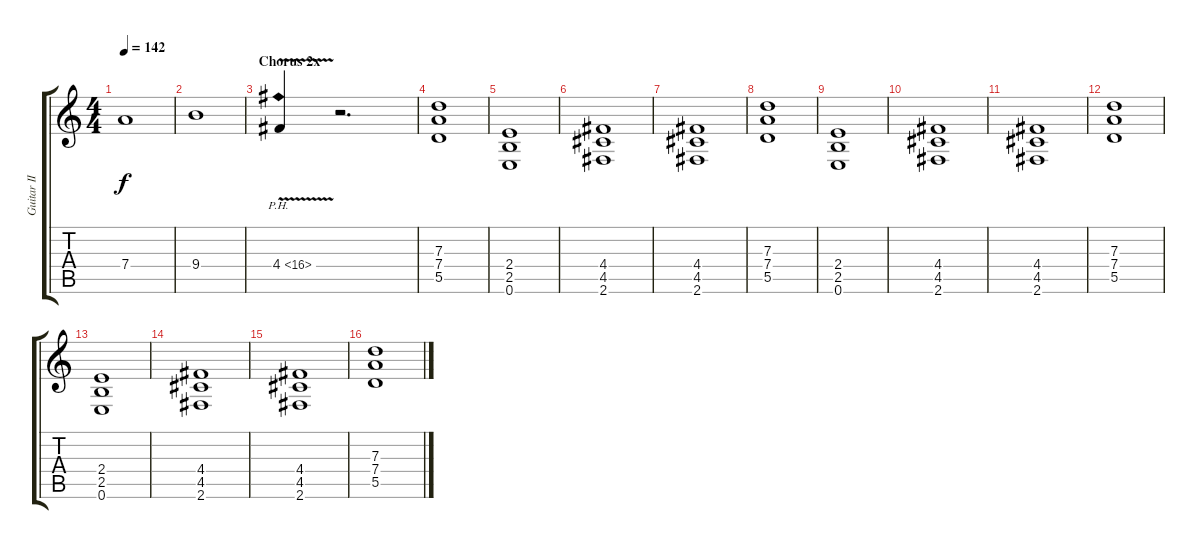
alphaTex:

\track ("Guitar II" "Guitar II") {instrument distortionguitar}
\staff {score tabs}
\tuning (E4 B3 G3 D3 A2 E2) {hide}
\ts (4 4)
\tempo 142
\clef g2
\ks c
7.4.1{dy f} |
9.4.1 |
\section ("" "Chorus 2x")
4.4{ph 12 v}.4 r.2{d} |
(7.3 7.4 5.5).1{volume 13 balance 13} |
(2.4 2.5 0.6).1 |
(4.4 4.5 2.6).1 |
(4.4 4.5 2.6).1 |
(7.3 7.4 5.5).1 |
(2.4 2.5 0.6).1 |
(4.4 4.5 2.6).1 |
(4.4 4.5 2.6).1 |
(7.3 7.4 5.5).1 |
(2.4 2.5 0.6).1 |
(4.4 4.5 2.6).1 |
(4.4 4.5 2.6).1 |
(7.3 7.4 5.5).1
